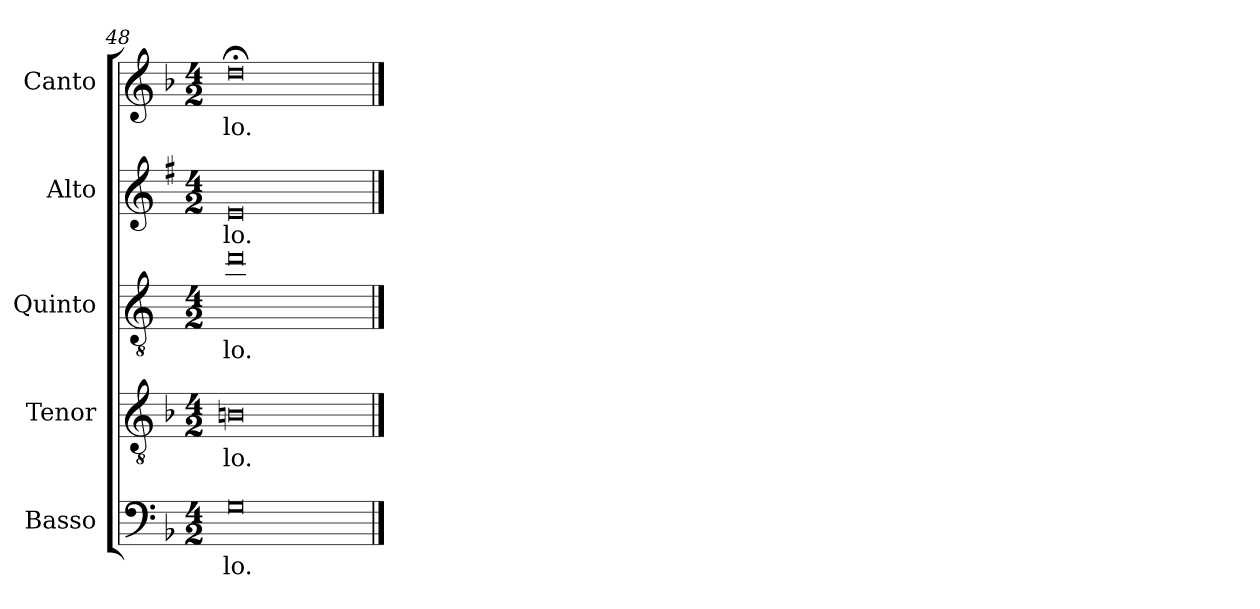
**kern	**text	**kern	**text	**kern	**text	**kern	**text	**kern	**text
*part5	*part5	*part4	*part4	*part3	*part3	*part2	*part2	*part1	*part1
*staff5	*staff5	*staff4	*staff4	*staff3	*staff3	*staff2	*staff2	*staff1	*staff1
*I"Basso	*	*I"Tenor	*	*I"Quinto	*	*I"Alto	*	*I"Canto	*
*I'B	*	*I'T	*	*	*	*I'A	*	*I'C	*
*clefF4	*	*clefGv2	*	*clefGv2	*	*clefG2	*	*clefG2	*
*	*	*	*	*ITrd4c7	*	*ITrd1c2	*	*	*
*k[b-]	*	*k[b-]	*	*k[b-]	*	*k[b-]	*	*k[b-]	*
*F:	*	*F:	*	*F:	*	*F:	*	*F:	*
*M4/2	*	*M4/2	*	*M4/2	*	*M4/2	*	*M4/2	*
=48	=48	=48	=48	=48	=48	=48	=48	=48	=48
!	!LO:LY:b	!	!LO:LY:b	!	!LO:LY:b	!	!LO:LY:b	!	!LO:LY:b
0G	-lo.	0Bn	-lo.	0g	-lo.	0d	-lo.	0dd;<	-lo.
==	==	==	==	==	==	==	==	==	==
*-	*-	*-	*-	*-	*-	*-	*-	*-	*-
